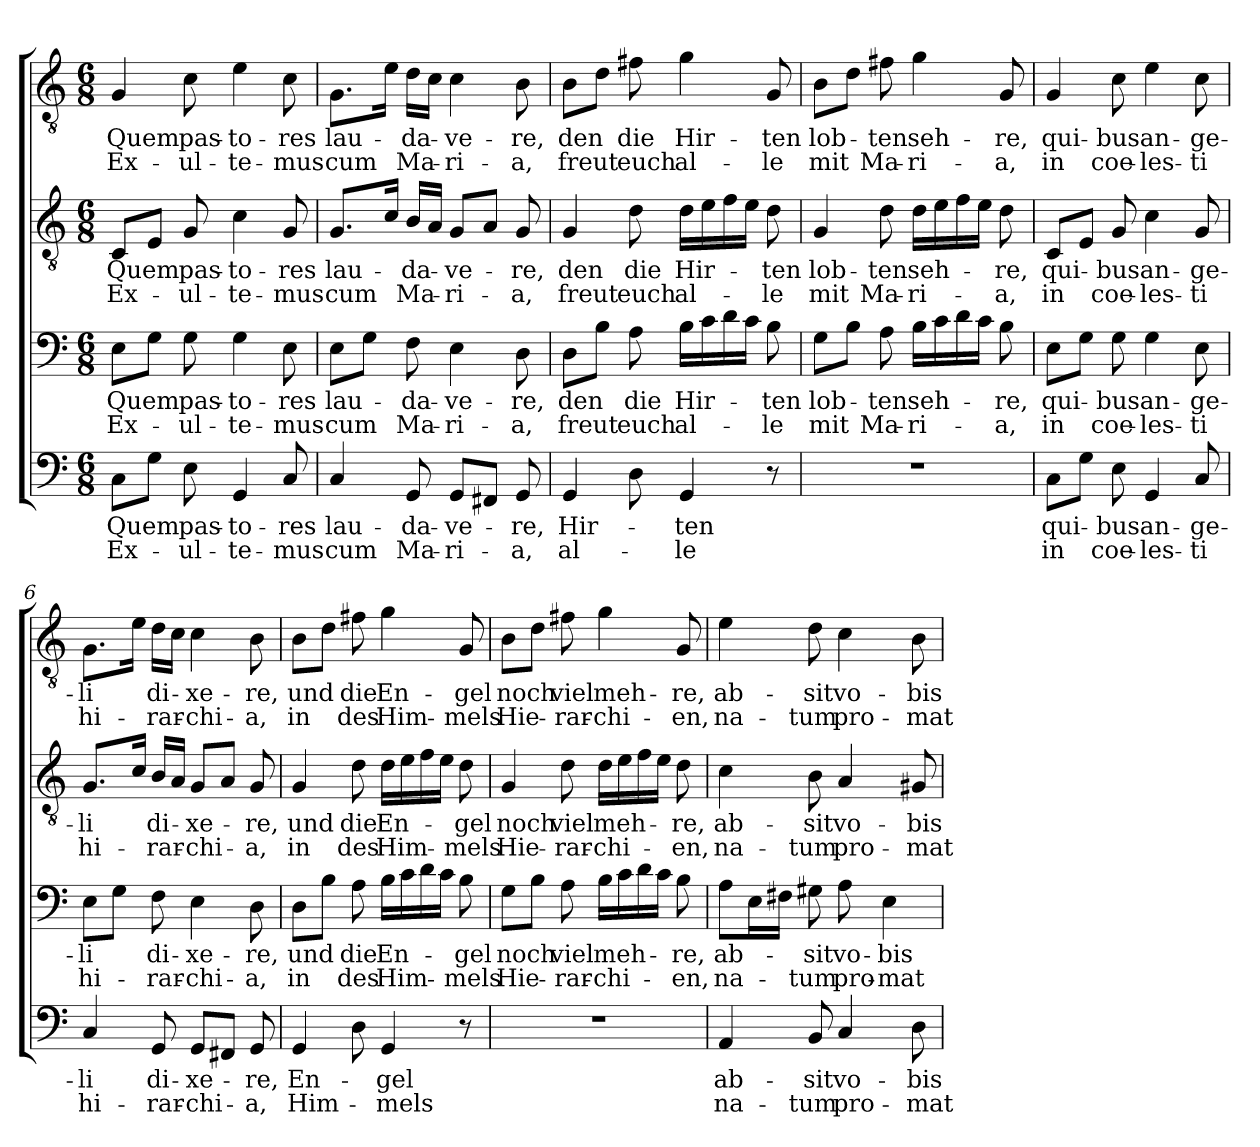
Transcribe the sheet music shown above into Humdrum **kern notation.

**kern	**text	**text	**kern	**text	**text	**kern	**text	**text	**kern	**text	**text
*part4	*part4	*part4	*part3	*part3	*part3	*part2	*part2	*part2	*part1	*part1	*part1
*staff4	*staff4	*staff4	*staff3	*staff3	*staff3	*staff2	*staff2	*staff2	*staff1	*staff1	*staff1
*clefF4	*	*	*clefF4	*	*	*clefGv2	*	*	*clefGv2	*	*
*k[]	*	*	*k[]	*	*	*k[]	*	*	*k[]	*	*
*C:	*	*	*C:	*	*	*C:	*	*	*C:	*	*
*M6/8	*	*	*M6/8	*	*	*M6/8	*	*	*M6/8	*	*
=1	=1	=1	=1	=1	=1	=1	=1	=1	=1	=1	=1
!	!LO:LY:b	!LO:LY:b	!	!LO:LY:b	!LO:LY:b	!	!LO:LY:b	!LO:LY:b	!	!LO:LY:b	!LO:LY:b
8C\L	Quem	Ex-	8E\L	Quem	Ex-	8C/L	Quem	Ex-	4G/	Quem	Ex-
8G\J	.	.	8G\J	.	.	8E/J	.	.	.	.	.
!	!LO:LY:b	!LO:LY:b	!	!LO:LY:b	!LO:LY:b	!	!LO:LY:b	!LO:LY:b	!	!LO:LY:b	!LO:LY:b
8E\	pas-	-ul-	8G\	pas-	-ul-	8G/	pas-	-ul-	8c\	pas-	-ul-
!	!LO:LY:b	!LO:LY:b	!	!LO:LY:b	!LO:LY:b	!	!LO:LY:b	!LO:LY:b	!	!LO:LY:b	!LO:LY:b
4GG/	-to-	-te-	4G\	-to-	-te-	4c\	-to-	-te-	4e\	-to-	-te-
!	!LO:LY:b	!LO:LY:b	!	!LO:LY:b	!LO:LY:b	!	!LO:LY:b	!LO:LY:b	!	!LO:LY:b	!LO:LY:b
8C/	-res	-mus	8E\	-res	-mus	8G/	-res	-mus	8c\	-res	-mus
=2	=2	=2	=2	=2	=2	=2	=2	=2	=2	=2	=2
!	!LO:LY:b	!LO:LY:b	!	!LO:LY:b	!LO:LY:b	!	!LO:LY:b	!LO:LY:b	!	!LO:LY:b	!LO:LY:b
4C/	lau-	cum	8E\L	lau-	cum	8.G/L	lau-	cum	8.G\L	lau-	cum
.	.	.	8G\J	.	.	.	.	.	.	.	.
.	.	.	.	.	.	16c/Jk	.	.	16e\Jk	.	.
!	!LO:LY:b	!LO:LY:b	!	!LO:LY:b	!LO:LY:b	!	!LO:LY:b	!LO:LY:b	!	!LO:LY:b	!LO:LY:b
8GG/	-da-	Ma-	8F\	-da-	Ma-	16B/LL	-da-	Ma-	16d\LL	-da-	Ma-
.	.	.	.	.	.	16A/JJ	.	.	16c\JJ	.	.
!	!LO:LY:b	!LO:LY:b	!	!LO:LY:b	!LO:LY:b	!	!LO:LY:b	!LO:LY:b	!	!LO:LY:b	!LO:LY:b
8GG/L	-ve-	-ri-	4E\	-ve-	-ri-	8G/L	-ve-	-ri-	4c\	-ve-	-ri-
8FF#X/J	.	.	.	.	.	8A/J	.	.	.	.	.
!	!LO:LY:b	!LO:LY:b	!	!LO:LY:b	!LO:LY:b	!	!LO:LY:b	!LO:LY:b	!	!LO:LY:b	!LO:LY:b
8GG/	-re,	-a,	8D\	-re,	-a,	8G/	-re,	-a,	8B\	-re,	-a,
=3	=3	=3	=3	=3	=3	=3	=3	=3	=3	=3	=3
!	!LO:LY:b	!LO:LY:b	!	!LO:LY:b	!LO:LY:b	!	!LO:LY:b	!LO:LY:b	!	!LO:LY:b	!LO:LY:b
4GG/	Hir-	al-	8D\L	den	freut	4G/	den	freut	8B\L	den	freut
.	.	.	8B\J	.	.	.	.	.	8d\J	.	.
!	!	!	!	!LO:LY:b	!LO:LY:b	!	!LO:LY:b	!LO:LY:b	!	!LO:LY:b	!LO:LY:b
8D\	.	.	8A\	die	euch	8d\	die	euch	8f#X\	die	euch
!	!LO:LY:b	!LO:LY:b	!	!LO:LY:b	!LO:LY:b	!	!LO:LY:b	!LO:LY:b	!	!LO:LY:b	!LO:LY:b
4GG/	-ten	-le	16B\LL	Hir-	al-	16d\LL	Hir-	al-	4g\	Hir-	al-
.	.	.	16c\	.	.	16e\	.	.	.	.	.
.	.	.	16d\	.	.	16f\	.	.	.	.	.
.	.	.	16c\JJ	.	.	16e\JJ	.	.	.	.	.
!	!	!	!	!LO:LY:b	!LO:LY:b	!	!LO:LY:b	!LO:LY:b	!	!LO:LY:b	!LO:LY:b
8r	.	.	8B\	-ten	-le	8d\	-ten	-le	8G/	-ten	-le
!!LO:LB:g=z
=4	=4	=4	=4	=4	=4	=4	=4	=4	=4	=4	=4
!	!	!	!	!LO:LY:b	!LO:LY:b	!	!LO:LY:b	!LO:LY:b	!	!LO:LY:b	!LO:LY:b
2.r	.	.	8G\L	lob-	mit	4G/	lob-	mit	8B\L	lob-	mit
.	.	.	8B\J	.	.	.	.	.	8d\J	.	.
!	!	!	!	!LO:LY:b	!LO:LY:b	!	!LO:LY:b	!LO:LY:b	!	!LO:LY:b	!LO:LY:b
.	.	.	8A\	-ten	Ma-	8d\	-ten	Ma-	8f#X\	-ten	Ma-
!	!	!	!	!LO:LY:b	!LO:LY:b	!	!LO:LY:b	!LO:LY:b	!	!LO:LY:b	!LO:LY:b
.	.	.	16B\LL	seh-	-ri-	16d\LL	seh-	-ri-	4g\	seh-	-ri-
.	.	.	16c\	.	.	16e\	.	.	.	.	.
.	.	.	16d\	.	.	16f\	.	.	.	.	.
.	.	.	16c\JJ	.	.	16e\JJ	.	.	.	.	.
!	!	!	!	!LO:LY:b	!LO:LY:b	!	!LO:LY:b	!LO:LY:b	!	!LO:LY:b	!LO:LY:b
.	.	.	8B\	-re,	-a,	8d\	-re,	-a,	8G/	-re,	-a,
=5	=5	=5	=5	=5	=5	=5	=5	=5	=5	=5	=5
!	!LO:LY:b	!LO:LY:b	!	!LO:LY:b	!LO:LY:b	!	!LO:LY:b	!LO:LY:b	!	!LO:LY:b	!LO:LY:b
8C\L	qui-	in	8E\L	qui-	in	8C/L	qui-	in	4G/	qui-	in
8G\J	.	.	8G\J	.	.	8E/J	.	.	.	.	.
!	!LO:LY:b	!LO:LY:b	!	!LO:LY:b	!LO:LY:b	!	!LO:LY:b	!LO:LY:b	!	!LO:LY:b	!LO:LY:b
8E\	-bus	coe-	8G\	-bus	coe-	8G/	-bus	coe-	8c\	-bus	coe-
!	!LO:LY:b	!LO:LY:b	!	!LO:LY:b	!LO:LY:b	!	!LO:LY:b	!LO:LY:b	!	!LO:LY:b	!LO:LY:b
4GG/	an-	-les-	4G\	an-	-les-	4c\	an-	-les-	4e\	an-	-les-
!	!LO:LY:b	!LO:LY:b	!	!LO:LY:b	!LO:LY:b	!	!LO:LY:b	!LO:LY:b	!	!LO:LY:b	!LO:LY:b
8C/	-ge-	-ti	8E\	-ge-	-ti	8G/	-ge-	-ti	8c\	-ge-	-ti
=6	=6	=6	=6	=6	=6	=6	=6	=6	=6	=6	=6
!	!LO:LY:b	!LO:LY:b	!	!LO:LY:b	!LO:LY:b	!	!LO:LY:b	!LO:LY:b	!	!LO:LY:b	!LO:LY:b
4C/	-li	hi-	8E\L	-li	hi-	8.G/L	-li	hi-	8.G\L	-li	hi-
.	.	.	8G\J	.	.	.	.	.	.	.	.
.	.	.	.	.	.	16c/Jk	.	.	16e\Jk	.	.
!	!LO:LY:b	!LO:LY:b	!	!LO:LY:b	!LO:LY:b	!	!LO:LY:b	!LO:LY:b	!	!LO:LY:b	!LO:LY:b
8GG/	di-	-rar-	8F\	di-	-rar-	16B/LL	di-	-rar-	16d\LL	di-	-rar-
.	.	.	.	.	.	16A/JJ	.	.	16c\JJ	.	.
!	!LO:LY:b	!LO:LY:b	!	!LO:LY:b	!LO:LY:b	!	!LO:LY:b	!LO:LY:b	!	!LO:LY:b	!LO:LY:b
8GG/L	-xe-	-chi-	4E\	-xe-	-chi-	8G/L	-xe-	-chi-	4c\	-xe-	-chi-
8FF#X/J	.	.	.	.	.	8A/J	.	.	.	.	.
!	!LO:LY:b	!LO:LY:b	!	!LO:LY:b	!LO:LY:b	!	!LO:LY:b	!LO:LY:b	!	!LO:LY:b	!LO:LY:b
8GG/	-re,	-a,	8D\	-re,	-a,	8G/	-re,	-a,	8B\	-re,	-a,
=7	=7	=7	=7	=7	=7	=7	=7	=7	=7	=7	=7
!	!LO:LY:b	!LO:LY:b	!	!LO:LY:b	!LO:LY:b	!	!LO:LY:b	!LO:LY:b	!	!LO:LY:b	!LO:LY:b
4GG/	En-	Him-	8D\L	und	in	4G/	und	in	8B\L	und	in
.	.	.	8B\J	.	.	.	.	.	8d\J	.	.
!	!	!	!	!LO:LY:b	!LO:LY:b	!	!LO:LY:b	!LO:LY:b	!	!LO:LY:b	!LO:LY:b
8D\	.	.	8A\	die	des	8d\	die	des	8f#X\	die	des
!	!LO:LY:b	!LO:LY:b	!	!LO:LY:b	!LO:LY:b	!	!LO:LY:b	!LO:LY:b	!	!LO:LY:b	!LO:LY:b
4GG/	-gel	-mels	16B\LL	En-	Him-	16d\LL	En-	Him-	4g\	En-	Him-
.	.	.	16c\	.	.	16e\	.	.	.	.	.
.	.	.	16d\	.	.	16f\	.	.	.	.	.
.	.	.	16c\JJ	.	.	16e\JJ	.	.	.	.	.
!	!	!	!	!LO:LY:b	!LO:LY:b	!	!LO:LY:b	!LO:LY:b	!	!LO:LY:b	!LO:LY:b
8r	.	.	8B\	-gel	-mels	8d\	-gel	-mels	8G/	-gel	-mels
!!LO:PB:g=z
=8	=8	=8	=8	=8	=8	=8	=8	=8	=8	=8	=8
!	!	!	!	!LO:LY:b	!LO:LY:b	!	!LO:LY:b	!LO:LY:b	!	!LO:LY:b	!LO:LY:b
2.r	.	.	8G\L	noch	Hie-	4G/	noch	Hie-	8B\L	noch	Hie-
.	.	.	8B\J	.	.	.	.	.	8d\J	.	.
!	!	!	!	!LO:LY:b	!LO:LY:b	!	!LO:LY:b	!LO:LY:b	!	!LO:LY:b	!LO:LY:b
.	.	.	8A\	viel	-rar-	8d\	viel	-rar-	8f#X\	viel	-rar-
!	!	!	!	!LO:LY:b	!LO:LY:b	!	!LO:LY:b	!LO:LY:b	!	!LO:LY:b	!LO:LY:b
.	.	.	16B\LL	meh-	-chi-	16d\LL	meh-	-chi-	4g\	meh-	-chi-
.	.	.	16c\	.	.	16e\	.	.	.	.	.
.	.	.	16d\	.	.	16f\	.	.	.	.	.
.	.	.	16c\JJ	.	.	16e\JJ	.	.	.	.	.
!	!	!	!	!LO:LY:b	!LO:LY:b	!	!LO:LY:b	!LO:LY:b	!	!LO:LY:b	!LO:LY:b
.	.	.	8B\	-re,	-en,	8d\	-re,	-en,	8G/	-re,	-en,
=9	=9	=9	=9	=9	=9	=9	=9	=9	=9	=9	=9
!	!LO:LY:b	!LO:LY:b	!	!LO:LY:b	!LO:LY:b	!	!LO:LY:b	!LO:LY:b	!	!LO:LY:b	!LO:LY:b
4AA/	ab-	na-	8A\L	ab-	na-	4c\	ab-	na-	4e\	ab-	na-
.	.	.	16E\L	.	.	.	.	.	.	.	.
.	.	.	16F#X\JJ	.	.	.	.	.	.	.	.
!	!LO:LY:b	!LO:LY:b	!	!LO:LY:b	!LO:LY:b	!	!LO:LY:b	!LO:LY:b	!	!LO:LY:b	!LO:LY:b
8BB/	-sit	-tum	8G#X\	-sit	-tum	8B\	-sit	-tum	8d\	-sit	-tum
!	!LO:LY:b	!LO:LY:b	!	!LO:LY:b	!LO:LY:b	!	!LO:LY:b	!LO:LY:b	!	!LO:LY:b	!LO:LY:b
4C/	vo-	pro-	8A\	vo-	pro-	4A/	vo-	pro-	4c\	vo-	pro-
!	!	!	!	!LO:LY:b	!LO:LY:b	!	!	!	!	!	!
.	.	.	4E\	-bis	-mat	.	.	.	.	.	.
!	!LO:LY:b	!LO:LY:b	!	!	!	!	!LO:LY:b	!LO:LY:b	!	!LO:LY:b	!LO:LY:b
8D\	-bis	-mat	.	.	.	8G#X/	-bis	-mat	8B\	-bis	-mat
=	=	=	=	=	=	=	=	=	=	=	=
*-	*-	*-	*-	*-	*-	*-	*-	*-	*-	*-	*-
